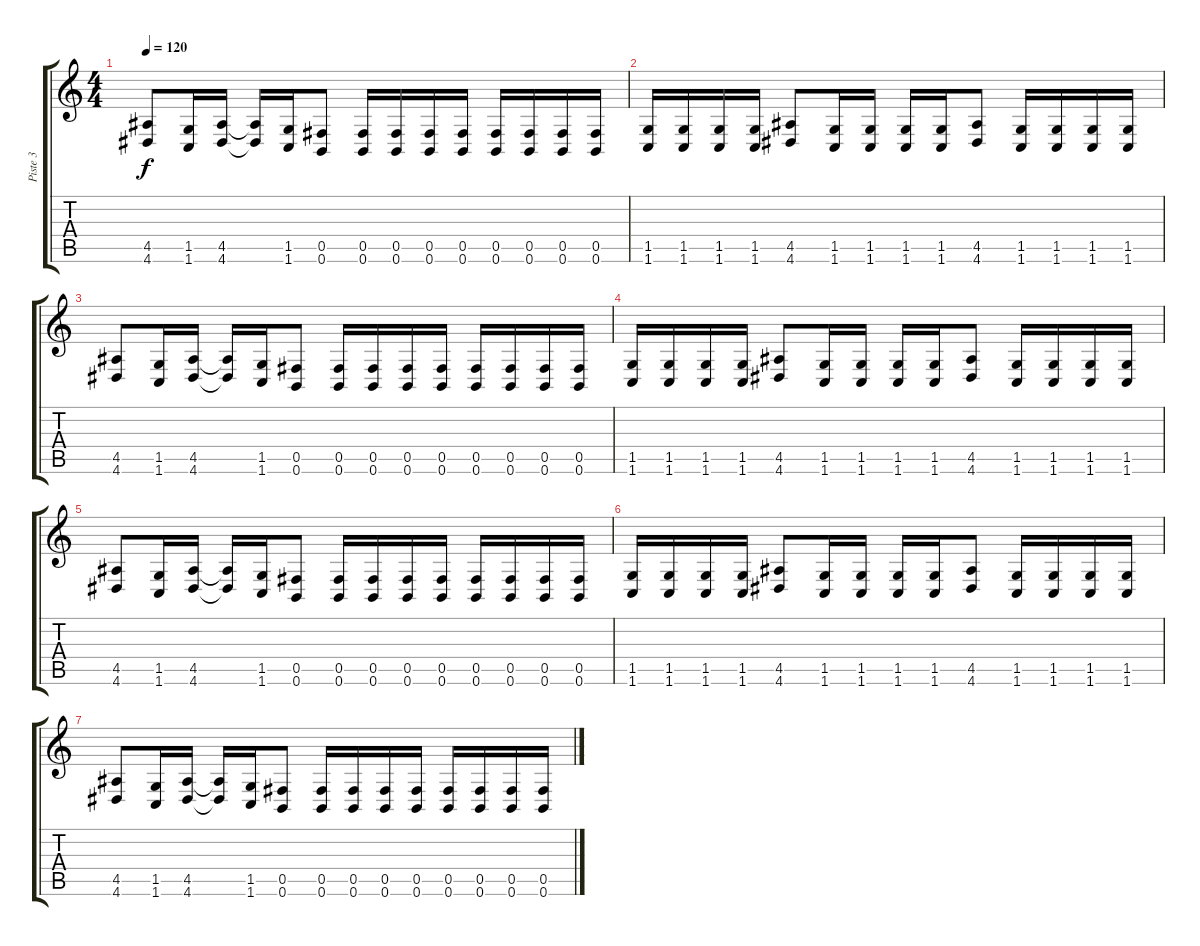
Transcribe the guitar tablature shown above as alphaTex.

\track ("Piste 3" "Piste 3") {instrument distortionguitar}
\staff {score tabs}
\tuning (Db4 Ab3 E3 B2 Gb2 B1) {hide}
\ts (4 4)
\tempo 120
\clef g2
\ks c
(4.5 4.6).8{dy f} (1.5 1.6).16 (4.5 4.6).16 (4.5{t} 4.6{t}).16 (1.5 1.6).16 (0.5 0.6).8 (0.5 0.6).16 (0.5 0.6).16 (0.5 0.6).16 (0.5 0.6).16 (0.5 0.6).16 (0.5 0.6).16 (0.5 0.6).16 (0.5 0.6).16 |
(1.5 1.6).16 (1.5 1.6).16 (1.5 1.6).16 (1.5 1.6).16 (4.5 4.6).8 (1.5 1.6).16 (1.5 1.6).16 (1.5 1.6).16 (1.5 1.6).16 (4.5 4.6).8 (1.5 1.6).16 (1.5 1.6).16 (1.5 1.6).16 (1.5 1.6).16 |
(4.5 4.6).8 (1.5 1.6).16 (4.5 4.6).16 (4.5{t} 4.6{t}).16 (1.5 1.6).16 (0.5 0.6).8 (0.5 0.6).16 (0.5 0.6).16 (0.5 0.6).16 (0.5 0.6).16 (0.5 0.6).16 (0.5 0.6).16 (0.5 0.6).16 (0.5 0.6).16 |
(1.5 1.6).16 (1.5 1.6).16 (1.5 1.6).16 (1.5 1.6).16 (4.5 4.6).8 (1.5 1.6).16 (1.5 1.6).16 (1.5 1.6).16 (1.5 1.6).16 (4.5 4.6).8 (1.5 1.6).16 (1.5 1.6).16 (1.5 1.6).16 (1.5 1.6).16 |
(4.5 4.6).8 (1.5 1.6).16 (4.5 4.6).16 (4.5{t} 4.6{t}).16 (1.5 1.6).16 (0.5 0.6).8 (0.5 0.6).16 (0.5 0.6).16 (0.5 0.6).16 (0.5 0.6).16 (0.5 0.6).16 (0.5 0.6).16 (0.5 0.6).16 (0.5 0.6).16 |
(1.5 1.6).16 (1.5 1.6).16 (1.5 1.6).16 (1.5 1.6).16 (4.5 4.6).8 (1.5 1.6).16 (1.5 1.6).16 (1.5 1.6).16 (1.5 1.6).16 (4.5 4.6).8 (1.5 1.6).16 (1.5 1.6).16 (1.5 1.6).16 (1.5 1.6).16 |
(4.5 4.6).8 (1.5 1.6).16 (4.5 4.6).16 (4.5{t} 4.6{t}).16 (1.5 1.6).16 (0.5 0.6).8 (0.5 0.6).16 (0.5 0.6).16 (0.5 0.6).16 (0.5 0.6).16 (0.5 0.6).16 (0.5 0.6).16 (0.5 0.6).16 (0.5 0.6).16
